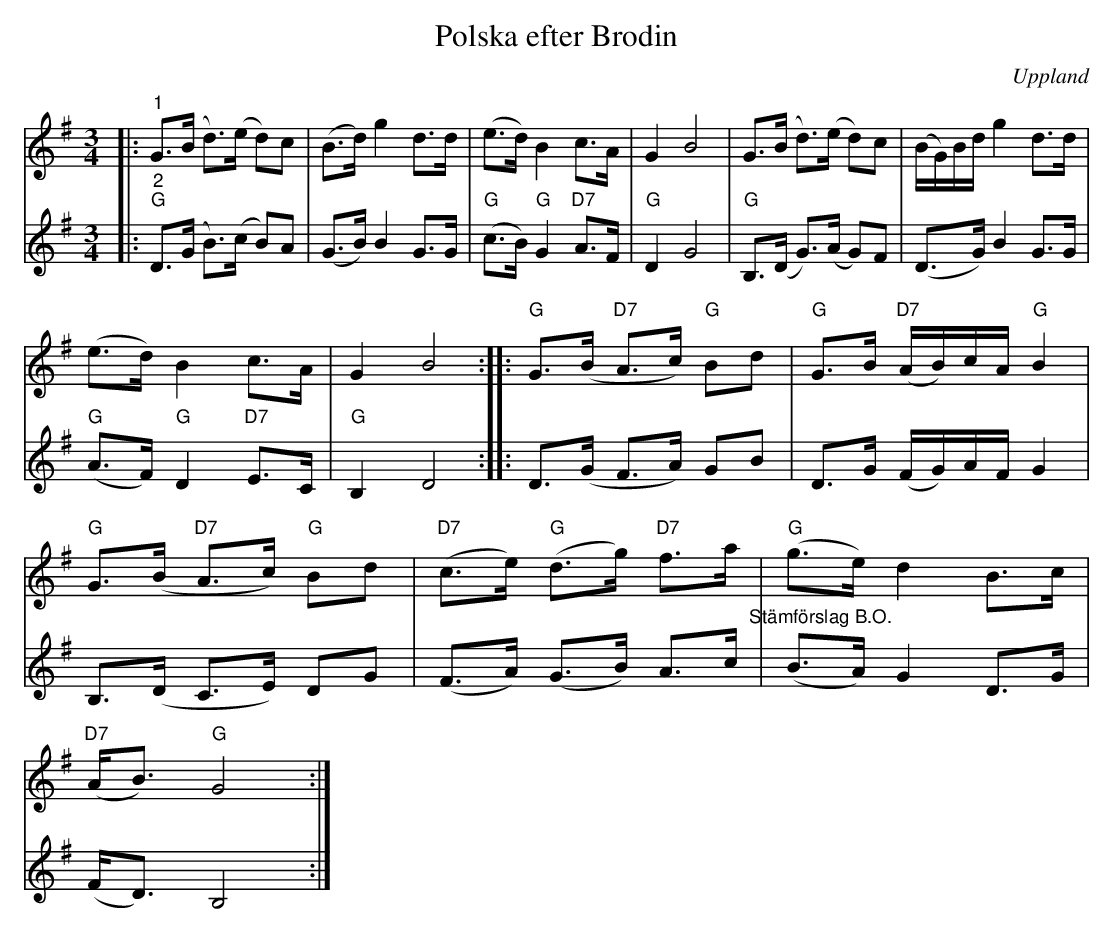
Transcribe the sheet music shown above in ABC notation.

X:1
T:Polska efter Brodin
O:Uppland
L:1/8
M:3/4
K:G
V:1
|:"^1" G>(B d>)(e d)c | (B>d) g2 d>d | (e>d) B2 c>A | G2 B4 | G>(B d>)(e d)c | (B/G/)B/d/ g2 d>d |
(e>d) B2 c>A | G2 B4 ::"G" G>(B"D7" A>c)"G" Bd |"G" G>B"D7" (A/B/)c/A/"G" B2 |
"G" G>(B"D7" A>c)"G" Bd |"D7" (c>e)"G" (d>g)"D7" f>a |"G" (g>e) d2 B>c |
"D7" (A<B)"G" G4 :|
V:2
|:"^2""G" D>(G B>)(c B)A | (G>B) B2 G>G |"G" (c>B)"G" G2"D7" A>F |"G" D2 G4 |
"G" B,>(D G>)(A G)F | (D>G) B2 G>G |"G" (A>F)"G" D2"D7" E>C |"G" B,2 D4 :: D>(G F>A) GB |
D>G (F/G/)A/F/ G2 | B,>(D C>E) DG | (F>A) (G>B) A>c "^Stämförslag B.O." | (B>A) G2 D>G |
(F<D) B,4 :|
